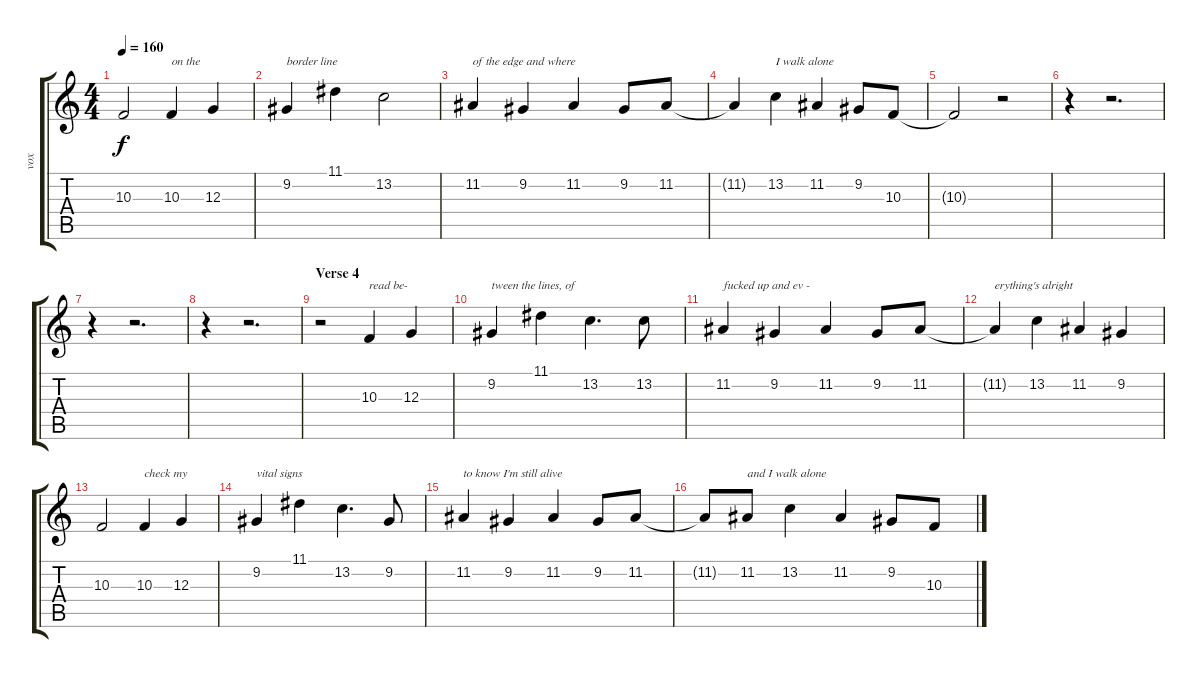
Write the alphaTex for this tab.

\track ("vox" "vox") {instrument shakuhachi}
\staff {score tabs}
\tuning (E4 B3 G3 D3 A2 E2) {hide}
\ts (4 4)
\tempo 160
\clef g2
\ks c
10.3.2{dy f} 10.3.4{txt "on the"} 12.3.4 |
9.2.4{txt "border line"} 11.1.4 13.2.2 |
11.2.4{txt "of the edge and where"} 9.2.4 11.2.4 9.2.8 11.2.8 |
11.2{t}.4 13.2.4{txt "I walk alone"} 11.2.4 9.2.8 10.3.8 |
10.3{t}.2 r.2 |
r.4 r.2{d} |
r.4 r.2{d} |
r.4 r.2{d} |
\section ("" "Verse 4")
r.2 10.3.4{txt "read be-"} 12.3.4 |
9.2.4{txt "tween the lines, of"} 11.1.4 13.2.4{d} 13.2.8 |
11.2.4{txt "fucked up and ev -"} 9.2.4 11.2.4 9.2.8 11.2.8 |
11.2{t}.4{txt "erything's alright"} 13.2.4 11.2.4 9.2.4 |
10.3.2 10.3.4{txt "check my"} 12.3.4 |
9.2.4{txt "vital signs"} 11.1.4 13.2.4{d} 9.2.8 |
11.2.4{txt "to know I'm still alive"} 9.2.4 11.2.4 9.2.8 11.2.8 |
11.2{t}.8 11.2.8{txt "and I walk alone"} 13.2.4 11.2.4 9.2.8 10.3.8
